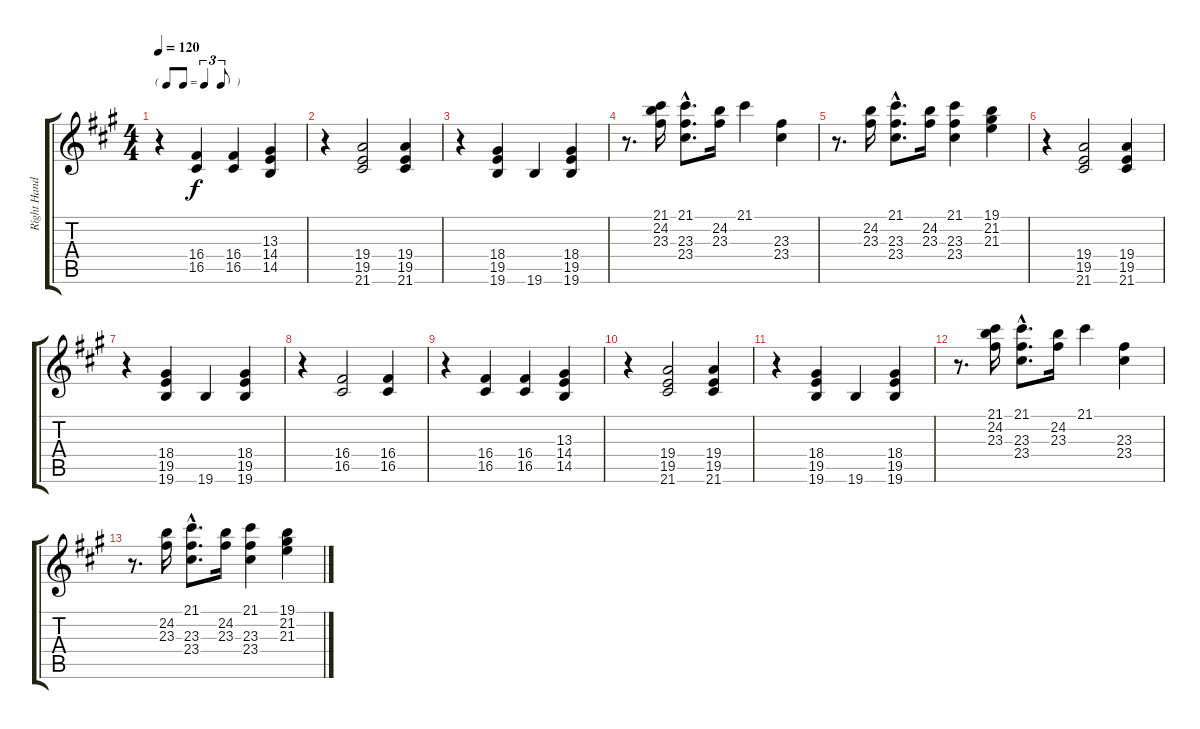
\track ("Right Hand" "Right Hand") {instrument brightacousticpiano}
\staff {score tabs}
\tuning (E4 B3 G3 D3 A2 E2) {hide}
\ts (4 4)
\tf triplet8th
\tempo 120
\clef g2
\ks a
r.4{dy f} (16.4 16.5).4 (16.4 16.5).4 (13.3 14.4 14.5).4 |
r.4 (19.4 19.5 21.6).2 (19.4 19.5 21.6).4 |
r.4 (18.4 19.5 19.6).4 19.6.4 (18.4 19.5 19.6).4 |
r.8{d} (21.1 24.2 23.3).16 (21.1{hac} 23.3{hac} 23.4{hac}).8{d} (24.2 23.3).16 21.1.4 (23.3 23.4).4 |
r.8{d} (24.2 23.3).16 (21.1{hac} 23.3{hac} 23.4{hac}).8{d} (24.2 23.3).16 (21.1 23.3 23.4).4 (19.1 21.2 21.3).4 |
r.4{volume 8} (19.4 19.5 21.6).2 (19.4 19.5 21.6).4 |
r.4 (18.4 19.5 19.6).4 19.6.4 (18.4 19.5 19.6).4 |
r.4 (16.4 16.5).2 (16.4 16.5).4 |
r.4 (16.4 16.5).4 (16.4 16.5).4 (13.3 14.4 14.5).4 |
r.4{volume 0} (19.4 19.5 21.6).2 (19.4 19.5 21.6).4 |
r.4 (18.4 19.5 19.6).4 19.6.4 (18.4 19.5 19.6).4 |
r.8{d} (21.1 24.2 23.3).16 (21.1{hac} 23.3{hac} 23.4{hac}).8{d} (24.2 23.3).16 21.1.4 (23.3 23.4).4 |
r.8{d} (24.2 23.3).16 (21.1{hac} 23.3{hac} 23.4{hac}).8{d} (24.2 23.3).16 (21.1 23.3 23.4).4 (19.1 21.2 21.3).4
